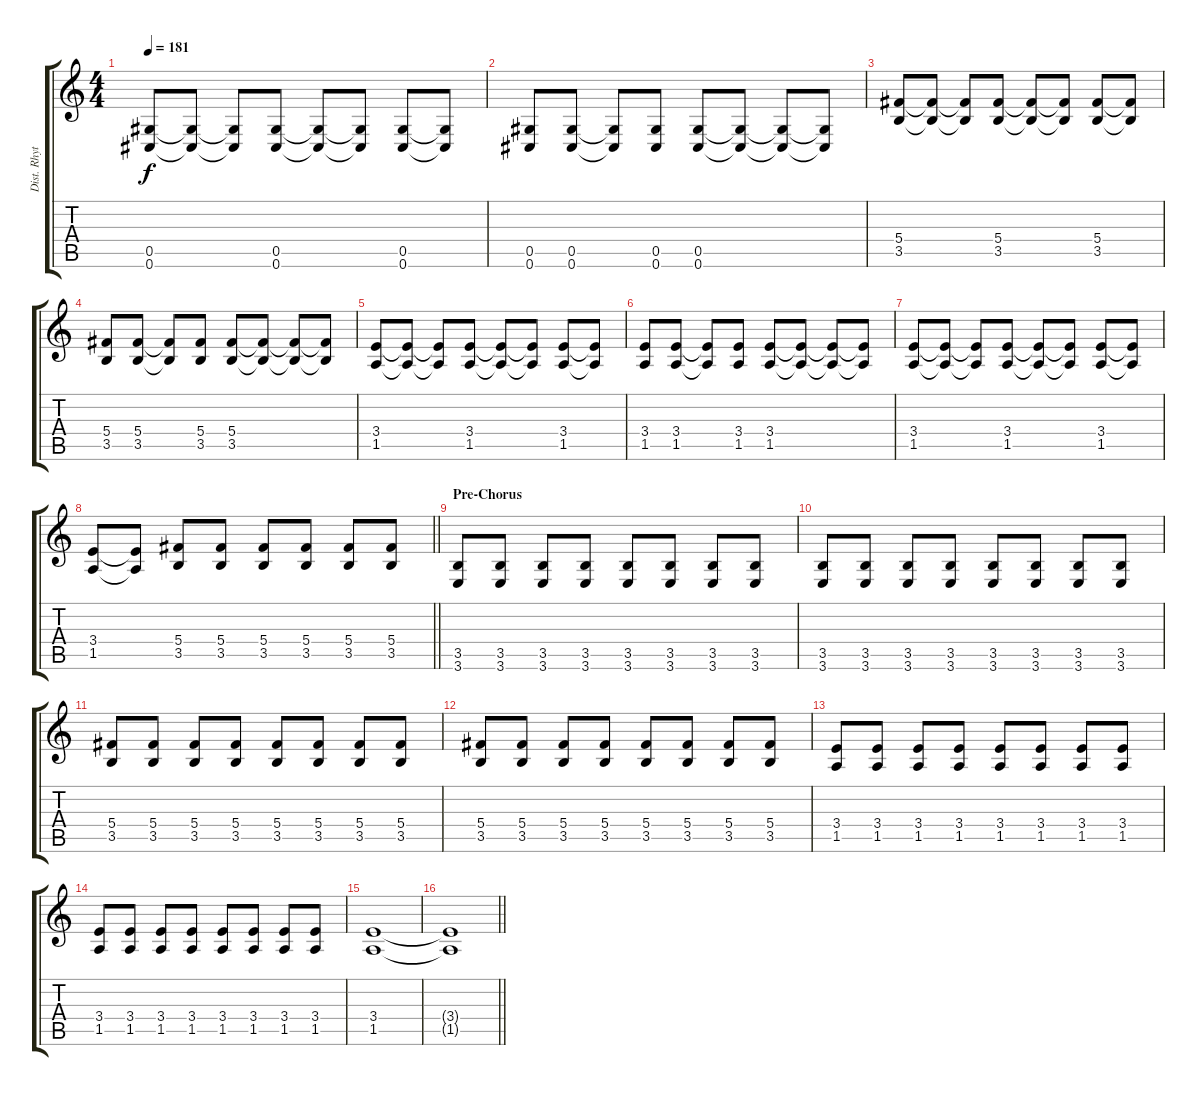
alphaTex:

\track ("Dist. Rhytm Guitar [R]" "Dist. Rhyt") {instrument distortionguitar}
\staff {score tabs}
\tuning (Eb4 Bb3 Gb3 Db3 Ab2 Db2) {hide}
\ts (4 4)
\tempo 181
\clef g2
\ks c
(0.5 0.6).8{dy f} (0.5{t} 0.6{t}).8 (0.5{t} 0.6{t}).8 (0.5 0.6).8 (0.5{t} 0.6{t}).8 (0.5{t} 0.6{t}).8 (0.5 0.6).8 (0.5{t} 0.6{t}).8 |
(0.5 0.6).8 (0.5 0.6).8 (0.5{t} 0.6{t}).8 (0.5 0.6).8 (0.5 0.6).8 (0.5{t} 0.6{t}).8 (0.5{t} 0.6{t}).8 (0.5{t} 0.6{t}).8 |
(5.4 3.5).8 (5.4{t} 3.5{t}).8 (5.4{t} 3.5{t}).8 (5.4 3.5).8 (5.4{t} 3.5{t}).8 (5.4{t} 3.5{t}).8 (5.4 3.5).8 (5.4{t} 3.5{t}).8 |
(5.4 3.5).8 (5.4 3.5).8 (5.4{t} 3.5{t}).8 (5.4 3.5).8 (5.4 3.5).8 (5.4{t} 3.5{t}).8 (5.4{t} 3.5{t}).8 (5.4{t} 3.5{t}).8 |
(3.4 1.5).8 (3.4{t} 1.5{t}).8 (3.4{t} 1.5{t}).8 (3.4 1.5).8 (3.4{t} 1.5{t}).8 (3.4{t} 1.5{t}).8 (3.4 1.5).8 (3.4{t} 1.5{t}).8 |
(3.4 1.5).8 (3.4 1.5).8 (3.4{t} 1.5{t}).8 (3.4 1.5).8 (3.4 1.5).8 (3.4{t} 1.5{t}).8 (3.4{t} 1.5{t}).8 (3.4{t} 1.5{t}).8 |
(3.4 1.5).8 (3.4{t} 1.5{t}).8 (3.4{t} 1.5{t}).8 (3.4 1.5).8 (3.4{t} 1.5{t}).8 (3.4{t} 1.5{t}).8 (3.4 1.5).8 (3.4{t} 1.5{t}).8 |
\barLineRight lightlight
(3.4 1.5).8 (3.4{t} 1.5{t}).8 (5.4 3.5).8 (5.4 3.5).8 (5.4 3.5).8 (5.4 3.5).8 (5.4 3.5).8 (5.4 3.5).8 |
\section ("" "Pre-Chorus")
(3.5 3.6).8{instrument electricguitarmuted} (3.5 3.6).8 (3.5 3.6).8 (3.5 3.6).8 (3.5 3.6).8 (3.5 3.6).8 (3.5 3.6).8 (3.5 3.6).8 |
(3.5 3.6).8 (3.5 3.6).8 (3.5 3.6).8 (3.5 3.6).8 (3.5 3.6).8 (3.5 3.6).8 (3.5 3.6).8 (3.5 3.6).8 |
(5.4 3.5).8 (5.4 3.5).8 (5.4 3.5).8 (5.4 3.5).8 (5.4 3.5).8 (5.4 3.5).8 (5.4 3.5).8 (5.4 3.5).8 |
(5.4 3.5).8 (5.4 3.5).8 (5.4 3.5).8 (5.4 3.5).8 (5.4 3.5).8 (5.4 3.5).8 (5.4 3.5).8 (5.4 3.5).8 |
(3.4 1.5).8 (3.4 1.5).8 (3.4 1.5).8 (3.4 1.5).8 (3.4 1.5).8 (3.4 1.5).8 (3.4 1.5).8 (3.4 1.5).8 |
(3.4 1.5).8 (3.4 1.5).8 (3.4 1.5).8 (3.4 1.5).8 (3.4 1.5).8 (3.4 1.5).8 (3.4 1.5).8 (3.4 1.5).8 |
(3.4 1.5).1 |
\barLineRight lightlight
(3.4{t} 1.5{t}).1
